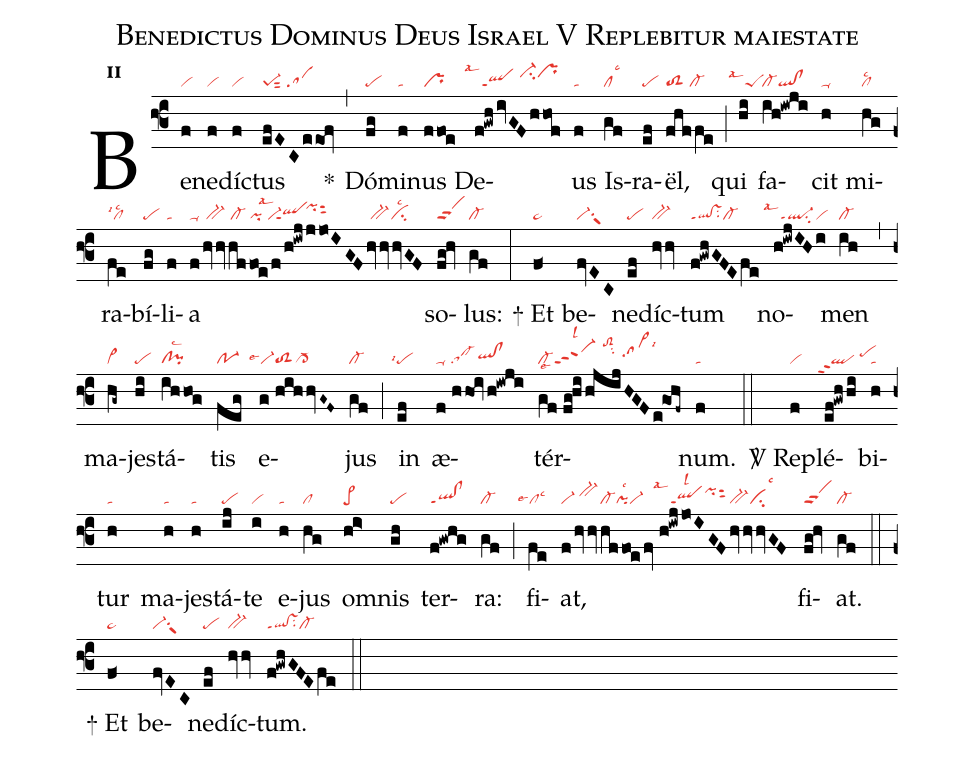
name:Benedictus Dominus Deus Israel V Replebitur maiestate;
office-part:re;
mode:2;
nabc-lines:1;
%%
initial-style: 1;
name:Benedictus Dominus Deus Israel;
mode: 2;
office-part: Responsorium;
annotation: Resp;
annotation: ii;
nabc-lines:1;
%%
(f3) Be(f|vi)ne(f|vi)díc(f|vi)tus(efECeeof|pe-1sut2/sa) <sp>*</sp>(,) Dó(fg|pe)mi(f|ta)nus(ffoe|pr) De(f!gwhivGFhhof|```qlppt1lsal1/ci-hjprhj)us(f|ta) Is(gf|cllsc3)ra(ef|pe)ël,(fhf/fe|toS2/cl-) (;) qui(hi|```peSlsal1) fa(ih!iwji|cl-ql!cl)cit(h|ta-) mi(hg|cllsc2)ra(fe|cllsc2lsi1)bí(fg|pe)li(f|ta)a(fhvhvhffoef|ta-//bv-/cl-/pi/vi-|h!iwj|````````qlppt1lsal1|jjoIGF|pihjsut2|hvhvhvGF|/bv-cilsc2) so(fg@hv|vippt2)lus:(gf|cl-) (:)

<sp>+</sp> Et(f<|pe~) be(fvEC|vi-su1suw1)ne(ef|pe)díc(hvhv|bv-)tum(f!gwhGFEfe|ql!vsppt1su2cl-) no(h!iwjIHi|```ql-ppt1su2lsal1vi)men(ih|cl-) (,) ma(hg~|vi>)jes(hi|pe)tá(ihhog|cl!pilsc2)tis(feg|po-1) e(g//hihhvG~F~|```vi-lse4toS2cl->)jus(gf|cl-) (;) in(ef|``pelsi4) æ(f//hhoi/h!iwji|ta-/sa!cl-qlhh!clhh)tér(gf//fg!hi/hjijHGFe!go@hf~|cl-lse8vi-ppt3lsl2/toS2hmsu2//sa>hilsi6)num.(f|ta) (::)

<sp>V/</sp> Re(f|vi)plé(ef!gwhhi|``qlppt2/pehi)bi(h|ta)tur(h|ta) ma(h|ta)jes(h|ta)tá(ij|pe)te(i|vi) e(h|ta)jus(hg|cl) om(hi>|pe>)nis(gh|pe) ter(f!gwhg|ql!clppt1)ra:(gf|cl-) (;) fi(fe|```cllse4lsc3)at,(fhvhv|vi-/bv-hi|hffoefv|cl-pilsc2vi-|//h!iwjjoIGF|``qlppt1lsal1lsl2pihjsut2|hvhvhvGF|bv-cilsc3) fi(fg@hv|scS)at.(gf|cl-) (::)

<sp>+</sp> Et(f<|pe~) be(fvEC|vi-su1suw1)ne(ef|pe)díc(hvhv|bv-)tum.(f!gwhGFEfe|ql!vsppt1su2cl-) (::)
